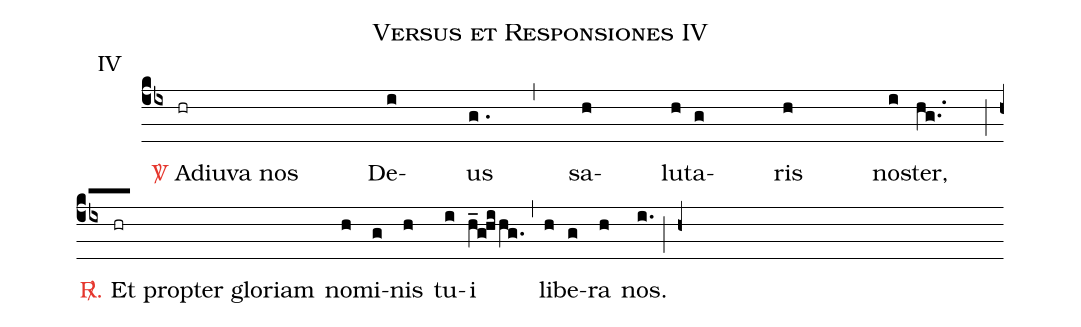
name: Versus et Responsiones IV;
annotation: IV;
%%
(cb4) _ <c><sp>V/</sp></c> Adiuva nos(hr) De(i)us(g.) (,) sa(h)lu(h)ta(g)ris(h) no(i)ster,(hg..) (;z)
<c><sp>R/</sp>.</c> Et propter gloriam(hr) no(h)mi(g)nis(h) tu(i)i(h_g!hi/hg.) (,) li(h)be(g)ra(h) nos.(i.) (;h+)
